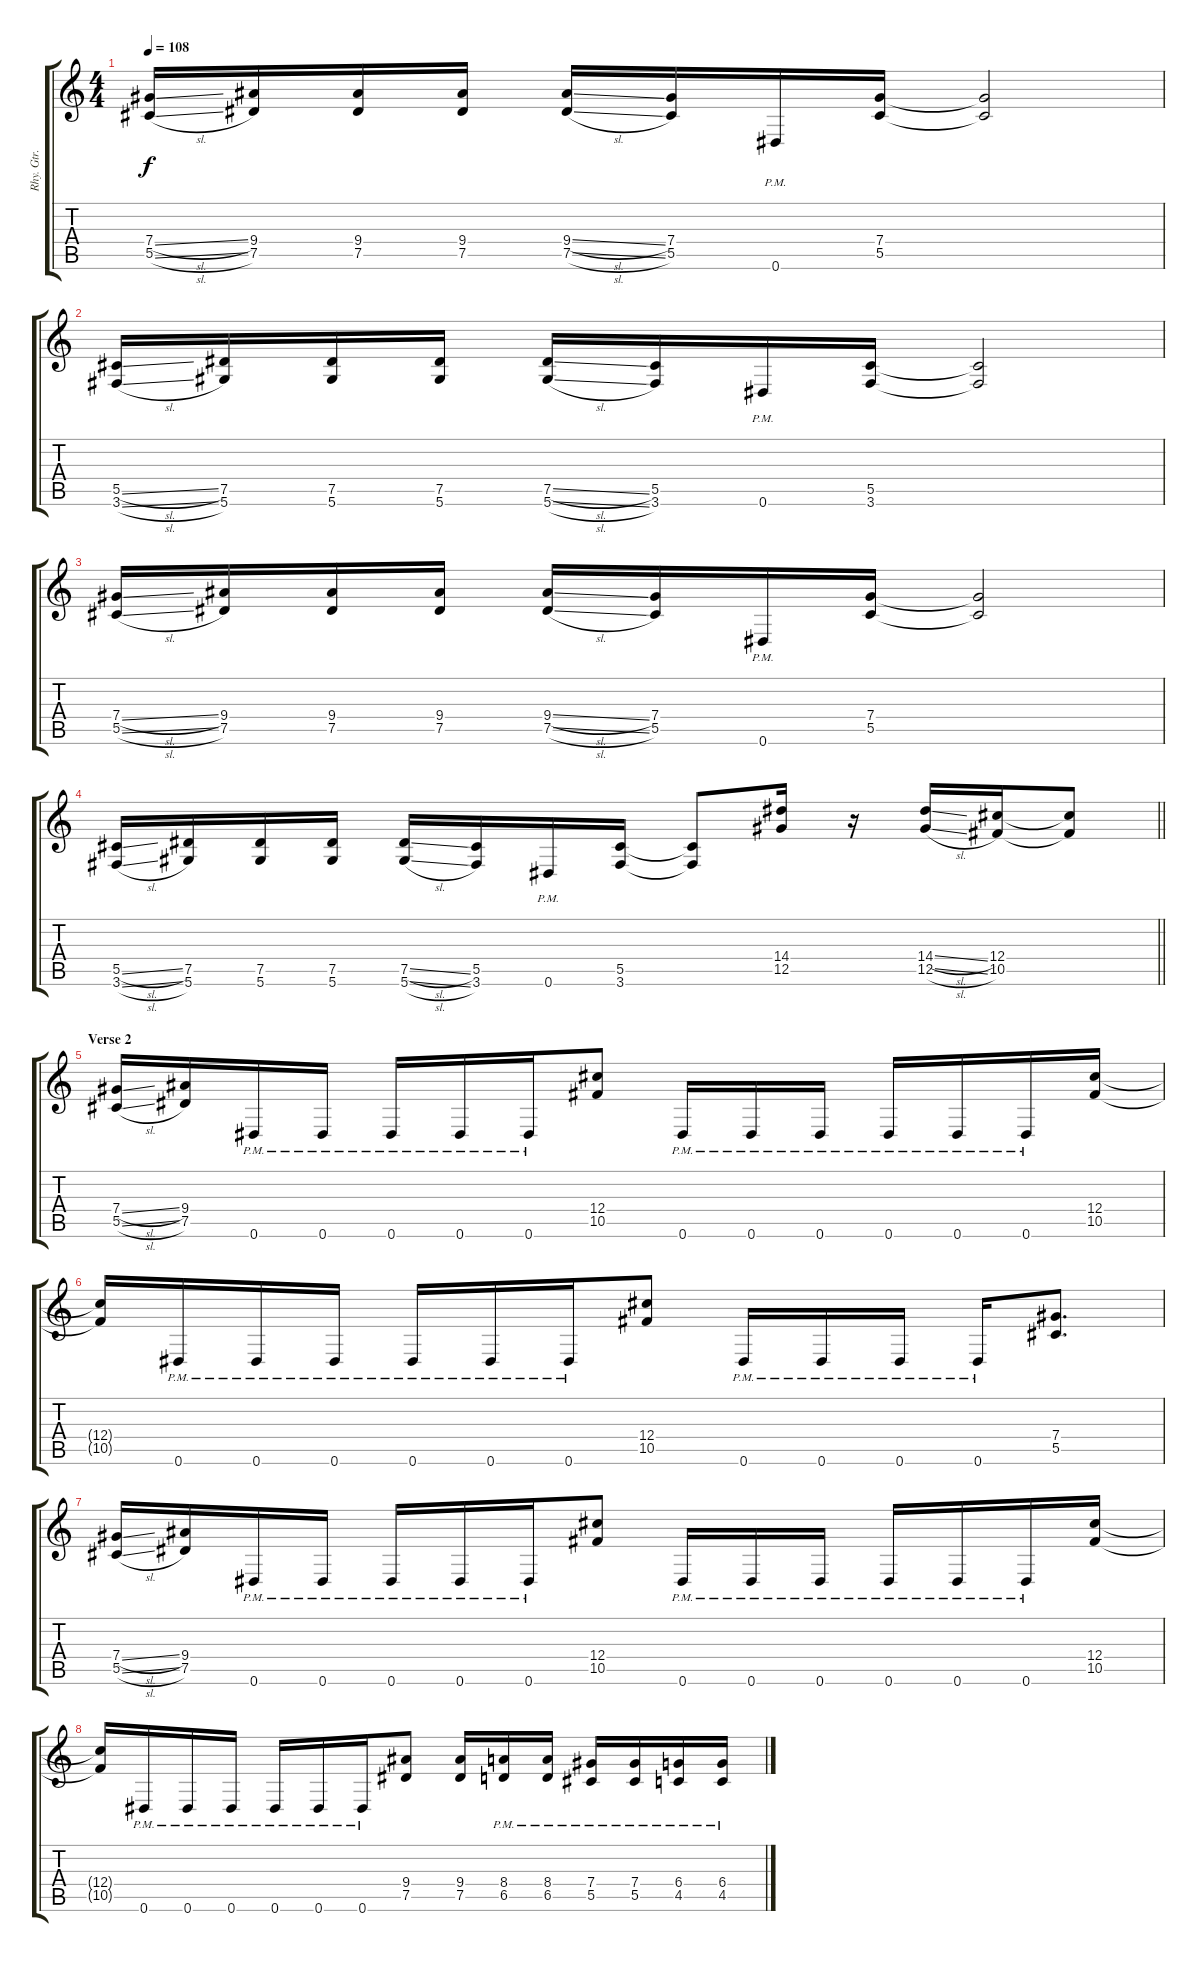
\track ("Rhy. Gtr. 1" "Rhy. Gtr. ") {instrument distortionguitar}
\staff {score tabs}
\tuning (Eb4 Bb3 Gb3 Db3 Ab2 Eb2) {hide}
\ts (4 4)
\tempo 108
\clef g2
\ks c
(7.4{sl} 5.5{sl}).16{dy f} (9.4 7.5).16 (9.4 7.5).16 (9.4 7.5).16 (9.4{sl} 7.5{sl}).16 (7.4 5.5).16 0.6{pm}.16 (7.4 5.5).16 (7.4{t} 5.5{t}).2 |
(5.5{sl} 3.6{sl}).16 (7.5 5.6).16 (7.5 5.6).16 (7.5 5.6).16 (7.5{sl} 5.6{sl}).16 (5.5 3.6).16 0.6{pm}.16 (5.5 3.6).16 (5.5{t} 3.6{t}).2 |
(7.4{sl} 5.5{sl}).16 (9.4 7.5).16 (9.4 7.5).16 (9.4 7.5).16 (9.4{sl} 7.5{sl}).16 (7.4 5.5).16 0.6{pm}.16 (7.4 5.5).16 (7.4{t} 5.5{t}).2 |
\barLineRight lightlight
(5.5{sl} 3.6{sl}).16 (7.5 5.6).16 (7.5 5.6).16 (7.5 5.6).16 (7.5{sl} 5.6{sl}).16 (5.5 3.6).16 0.6{pm}.16 (5.5 3.6).16 (5.5{t} 3.6{t}).8 (14.4 12.5).16 r.16 (14.4{sl} 12.5{sl}).16 (12.4 10.5).16 (12.4{t} 10.5{t}).8 |
\section ("" "Verse 2")
(7.4{sl} 5.5{sl}).16 (9.4 7.5).16 0.6{pm}.16 0.6{pm}.16 0.6{pm}.16 0.6{pm}.16 0.6{pm}.16 (12.4 10.5).8 0.6{pm}.16 0.6{pm}.16 0.6{pm}.16 0.6{pm}.16 0.6{pm}.16 0.6{pm}.16 (12.4 10.5).16 |
(12.4{t} 10.5{t}).16 0.6{pm}.16 0.6{pm}.16 0.6{pm}.16 0.6{pm}.16 0.6{pm}.16 0.6{pm}.16 (12.4 10.5).8 0.6{pm}.16 0.6{pm}.16 0.6{pm}.16 0.6{pm}.16 (7.4 5.5).8{d} |
(7.4{sl} 5.5{sl}).16 (9.4 7.5).16 0.6{pm}.16 0.6{pm}.16 0.6{pm}.16 0.6{pm}.16 0.6{pm}.16 (12.4 10.5).8 0.6{pm}.16 0.6{pm}.16 0.6{pm}.16 0.6{pm}.16 0.6{pm}.16 0.6{pm}.16 (12.4 10.5).16 |
(12.4{t} 10.5{t}).16 0.6{pm}.16 0.6{pm}.16 0.6{pm}.16 0.6{pm}.16 0.6{pm}.16 0.6{pm}.16 (9.4 7.5).8 (9.4 7.5).16 (8.4{pm} 6.5{pm}).16 (8.4{pm} 6.5{pm}).16 (7.4{pm} 5.5{pm}).16 (7.4{pm} 5.5{pm}).16 (6.4{pm} 4.5{pm}).16 (6.4{pm} 4.5{pm}).16
